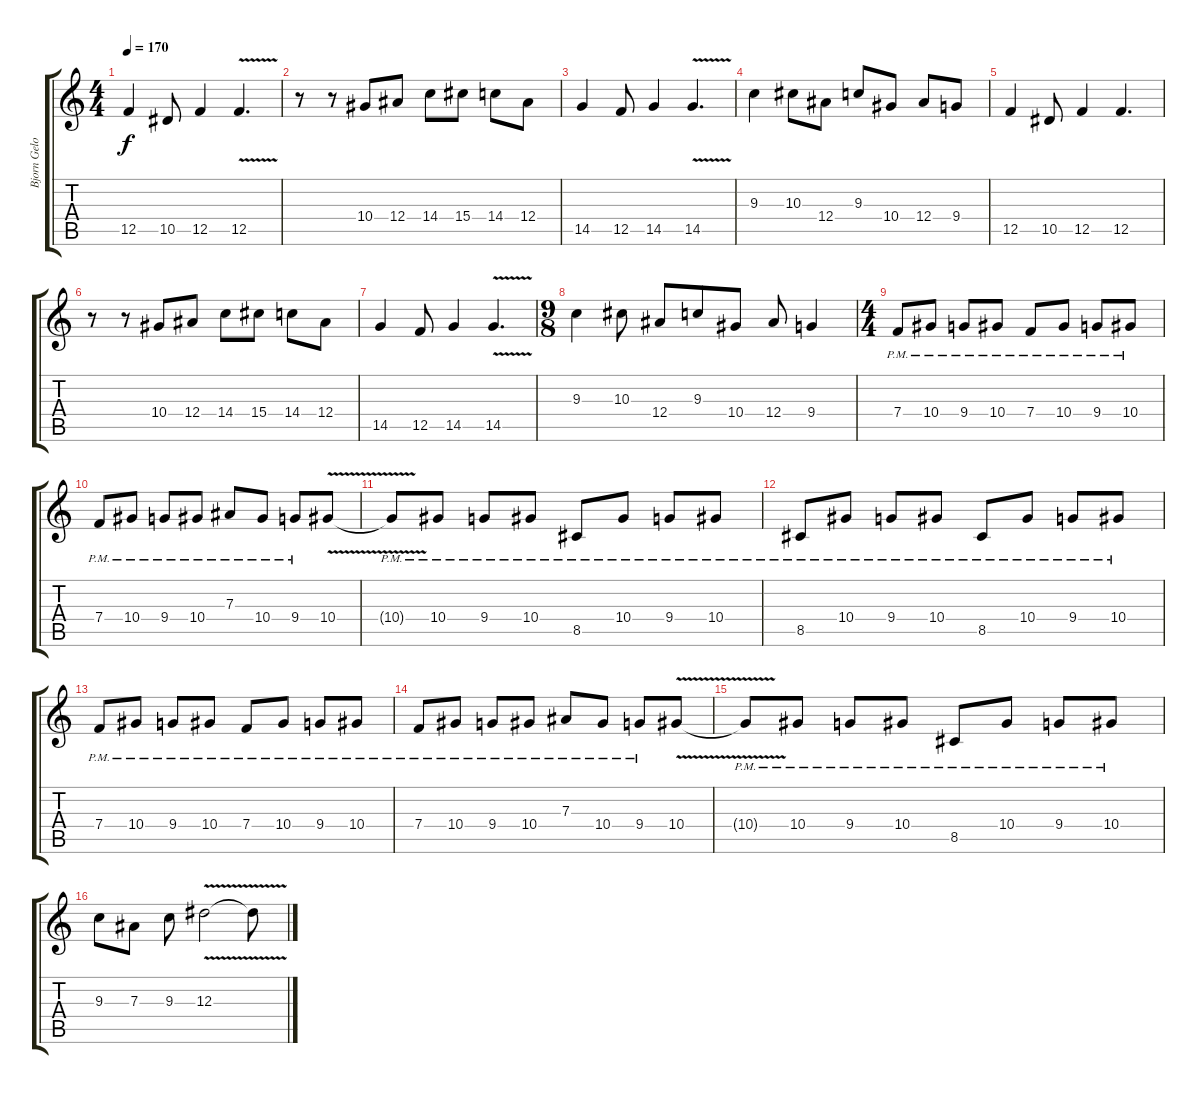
\track ("Bjorn Gelotte" "Bjorn Gelo") {instrument distortionguitar}
\staff {score tabs}
\tuning (C4 G3 Eb3 Bb2 F2 C2) {hide}
\ts (4 4)
\tempo 170
\clef g2
\ks c
12.5.4{dy f} 10.5.8 12.5.4 12.5{v}.4{d} |
r.8 r.8 10.4.8 12.4.8 14.4.8 15.4.8 14.4.8 12.4.8 |
14.5.4 12.5.8 14.5.4 14.5{v}.4{d} |
9.3.4 10.3.8 12.4.8 9.3.8 10.4.8 12.4.8 9.4.8 |
12.5.4 10.5.8 12.5.4 12.5.4{d} |
r.8 r.8 10.4.8 12.4.8 14.4.8 15.4.8 14.4.8 12.4.8 |
14.5.4 12.5.8 14.5.4 14.5{v}.4{d} |
\ts (9 8)
9.3.4 10.3.8 12.4.8 9.3.8 10.4.8 12.4.8 9.4.4 |
\ts (4 4)
7.4{pm}.8 10.4{pm}.8 9.4{pm}.8 10.4{pm}.8 7.4{pm}.8 10.4{pm}.8 9.4{pm}.8 10.4{pm}.8 |
7.4{pm}.8 10.4{pm}.8 9.4{pm}.8 10.4{pm}.8 7.3{pm}.8 10.4{pm}.8 9.4{pm}.8 10.4{v}.8 |
10.4{v pm t}.8 10.4{pm}.8 9.4{pm}.8 10.4{pm}.8 8.5{pm}.8 10.4{pm}.8 9.4{pm}.8 10.4{pm}.8 |
8.5{pm}.8 10.4{pm}.8 9.4{pm}.8 10.4{pm}.8 8.5{pm}.8 10.4{pm}.8 9.4{pm}.8 10.4{pm}.8 |
7.4{pm}.8 10.4{pm}.8 9.4{pm}.8 10.4{pm}.8 7.4{pm}.8 10.4{pm}.8 9.4{pm}.8 10.4{pm}.8 |
7.4{pm}.8 10.4{pm}.8 9.4{pm}.8 10.4{pm}.8 7.3{pm}.8 10.4{pm}.8 9.4{pm}.8 10.4{v}.8 |
10.4{v pm t}.8 10.4{pm}.8 9.4{pm}.8 10.4{pm}.8 8.5{pm}.8 10.4{pm}.8 9.4{pm}.8 10.4{pm}.8 |
9.3.8 7.3.8 9.3.8 12.3{v}.2 12.3{t}.8
